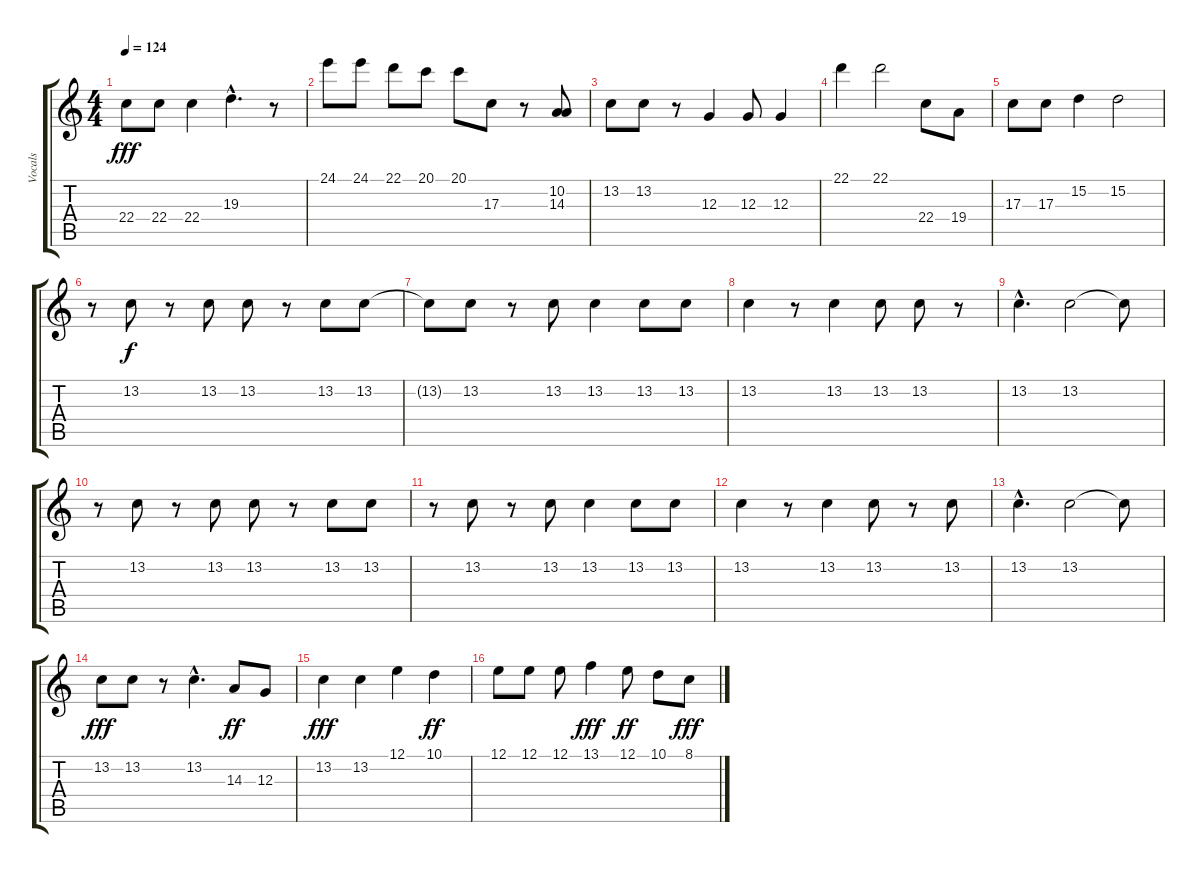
\track ("Vocals" "Vocals") {instrument tenorsax}
\staff {score tabs}
\tuning (E4 B3 G3 D3 A2 E2) {hide}
\ts (4 4)
\tempo 124
\clef g2
\ks c
22.4.8{dy fff} 22.4.8 22.4.4 19.3{hac}.4{d} r.8 |
24.1.8 24.1.8 22.1.8 20.1.8 20.1.8 17.3.8 r.8 (10.2 14.3).8 |
13.2.8 13.2.8 r.8 12.3.4 12.3.8 12.3.4 |
22.1.4 22.1.2 22.4.8 19.4.8 |
17.3.8 17.3.8 15.2.4 15.2.2 |
r.8 13.2.8{dy f} r.8 13.2.8 13.2.8 r.8 13.2.8 13.2.8 |
13.2{t}.8 13.2.8 r.8 13.2.8 13.2.4 13.2.8 13.2.8 |
13.2.4 r.8 13.2.4 13.2.8 13.2.8 r.8 |
13.2{hac}.4{d} 13.2.2 13.2{t}.8 |
r.8 13.2.8 r.8 13.2.8 13.2.8 r.8 13.2.8 13.2.8 |
r.8 13.2.8 r.8 13.2.8 13.2.4 13.2.8 13.2.8 |
13.2.4 r.8 13.2.4 13.2.8 r.8 13.2.8 |
13.2{hac}.4{d} 13.2.2 13.2{t}.8 |
13.2.8{dy fff} 13.2.8 r.8 13.2{hac}.4{d} 14.3.8{dy ff} 12.3.8 |
13.2.4{dy fff} 13.2.4 12.1.4 10.1.4{dy ff} |
12.1.8 12.1.8 12.1.8 13.1.4{dy fff} 12.1.8{dy ff} 10.1.8 8.1.8{dy fff}
